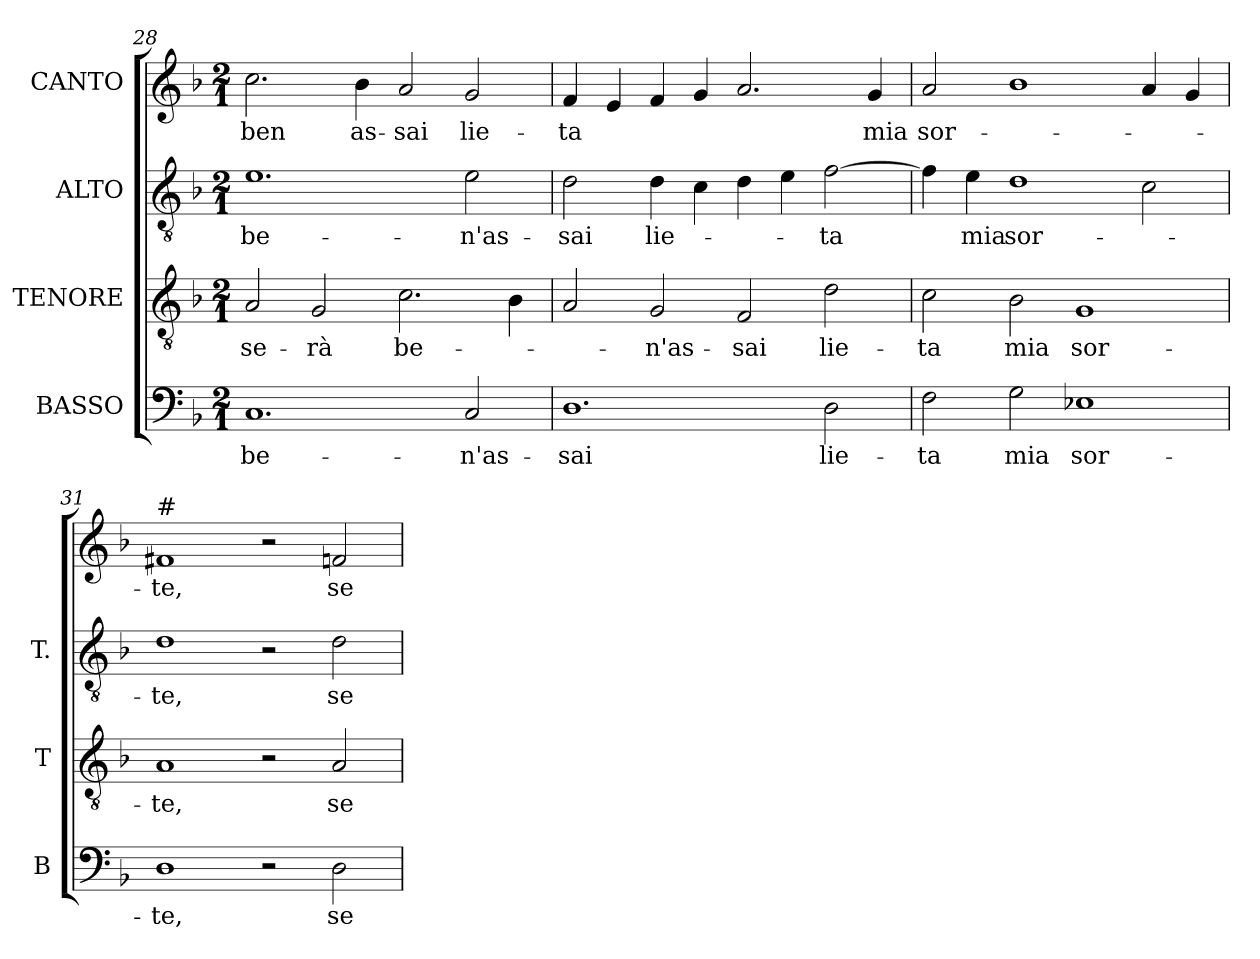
**kern	**text	**kern	**text	**kern	**text	**kern	**text
*part4	*part4	*part3	*part3	*part2	*part2	*part1	*part1
*staff4	*staff4	*staff3	*staff3	*staff2	*staff2	*staff1	*staff1
*I"BASSO	*	*I"TENORE	*	*I"ALTO	*	*I"CANTO	*
*I'B	*	*I'T	*	*I'T.	*	*	*
*clefF4	*	*clefGv2	*	*clefGv2	*	*clefG2	*
*	*	*ITrd7c12	*	*ITrd7c12	*	*	*
*k[b-]	*	*k[b-]	*	*k[b-]	*	*k[b-]	*
*F:	*	*F:	*	*F:	*	*F:	*
*M2/1	*	*M2/1	*	*M2/1	*	*M2/1	*
=28	=28	=28	=28	=28	=28	=28	=28
!	!LO:LY:b:color=#000000	!	!	!	!	!	!
!	!	!	!LO:LY:b:color=#000000	!	!	!	!
!	!	!	!	!	!LO:LY:b:color=#000000	!	!
!	!	!	!	!	!	!	!LO:LY:b:color=#000000
1.Ci	be-	2AAi/	se-	1.Ei	be-	2.cci\	ben
!	!	!	!LO:LY:b:color=#000000	!	!	!	!
.	.	2GGi/	-rà	.	.	.	.
!	!	!	!	!	!	!	!LO:LY:b:color=#000000
.	.	.	.	.	.	4b-i\	as-
!	!	!	!LO:LY:b:color=#000000	!	!	!	!
!	!	!	!	!	!	!	!LO:LY:b:color=#000000
.	.	2.Ci\	be-	.	.	2ai/	-sai
!	!LO:LY:b:color=#000000	!	!	!	!	!	!
!	!	!	!	!	!LO:LY:b:color=#000000	!	!
!	!	!	!	!	!	!	!LO:LY:b:color=#000000
2Ci/	-n'as-	.	.	2Ei\	-n'as-	2gi/	lie-
.	.	4BB-i\	.	.	.	.	.
!!LO:LB:g=z
=29	=29	=29	=29	=29	=29	=29	=29
!	!LO:LY:b:color=#000000	!	!	!	!	!	!
!	!	!	!	!	!LO:LY:b:color=#000000	!	!
!	!	!	!	!	!	!	!LO:LY:b:color=#000000
1.Di	-sai	2AAi/	.	2Di\	-sai	4fi/	-ta
.	.	.	.	.	.	4ei/	.
!	!	!	!LO:LY:b:color=#000000	!	!	!	!
!	!	!	!	!	!LO:LY:b:color=#000000	!	!
.	.	2GGi/	-n'as-	4Di\	lie-	4fi/	.
.	.	.	.	4Ci\	.	4gi/	.
!	!	!	!LO:LY:b:color=#000000	!	!	!	!
.	.	2FFi/	-sai	4Di\	.	2.ai/	.
.	.	.	.	4Ei\	.	.	.
!	!LO:LY:b:color=#000000	!	!	!	!	!	!
!	!	!	!LO:LY:b:color=#000000	!	!	!	!
!	!	!	!	!	!LO:LY:b:color=#000000	!	!
2Di\	lie-	2Di\	lie-	[>2Fi\	-ta	.	.
!	!	!	!	!	!	!	!LO:LY:b:color=#000000
.	.	.	.	.	.	4gi/	mia
=30	=30	=30	=30	=30	=30	=30	=30
!	!LO:LY:b:color=#000000	!	!	!	!	!	!
!	!	!	!LO:LY:b:color=#000000	!	!	!	!
!	!	!	!	!	!	!	!LO:LY:b:color=#000000
2Fi\	-ta	2Ci\	-ta	4Fi\]	.	2ai/	sor-
!	!	!	!	!	!LO:LY:b:color=#000000	!	!
.	.	.	.	4Ei\	mia	.	.
!	!LO:LY:b:color=#000000	!	!	!	!	!	!
!	!	!	!LO:LY:b:color=#000000	!	!	!	!
!	!	!	!	!	!LO:LY:b:color=#000000	!	!
2Gi\	mia	2BB-i\	mia	1Di	sor-	1b-i	.
!	!LO:LY:b:color=#000000	!	!	!	!	!	!
!	!	!	!LO:LY:b:color=#000000	!	!	!	!
1E-Xi	sor-	1GGi	sor-	.	.	.	.
.	.	.	.	2Ci\	.	4ai/	.
.	.	.	.	.	.	4gi/	.
=31	=31	=31	=31	=31	=31	=31	=31
!	!LO:LY:b:color=#000000	!	!	!	!	!	!
!	!	!	!LO:LY:b:color=#000000	!	!	!	!
!	!	!	!	!	!LO:LY:b:color=#000000	!	!
!	!	!	!	!	!	!LO:TX:a:t=#	!
!	!	!	!	!	!	!	!LO:LY:b:color=#000000
1Di	-te,	1AAi	-te,	1Di	-te,	1f#i	-te,
2r	.	2r	.	2r	.	2r	.
!	!LO:LY:b:color=#000000	!	!	!	!	!	!
!	!	!	!LO:LY:b:color=#000000	!	!	!	!
!	!	!	!	!	!LO:LY:b:color=#000000	!	!
!	!	!	!	!	!	!	!LO:LY:b:color=#000000
2Di\	se	2AAi/	se	2Di\	se	2fni/	se
=	=	=	=	=	=	=	=
*-	*-	*-	*-	*-	*-	*-	*-
